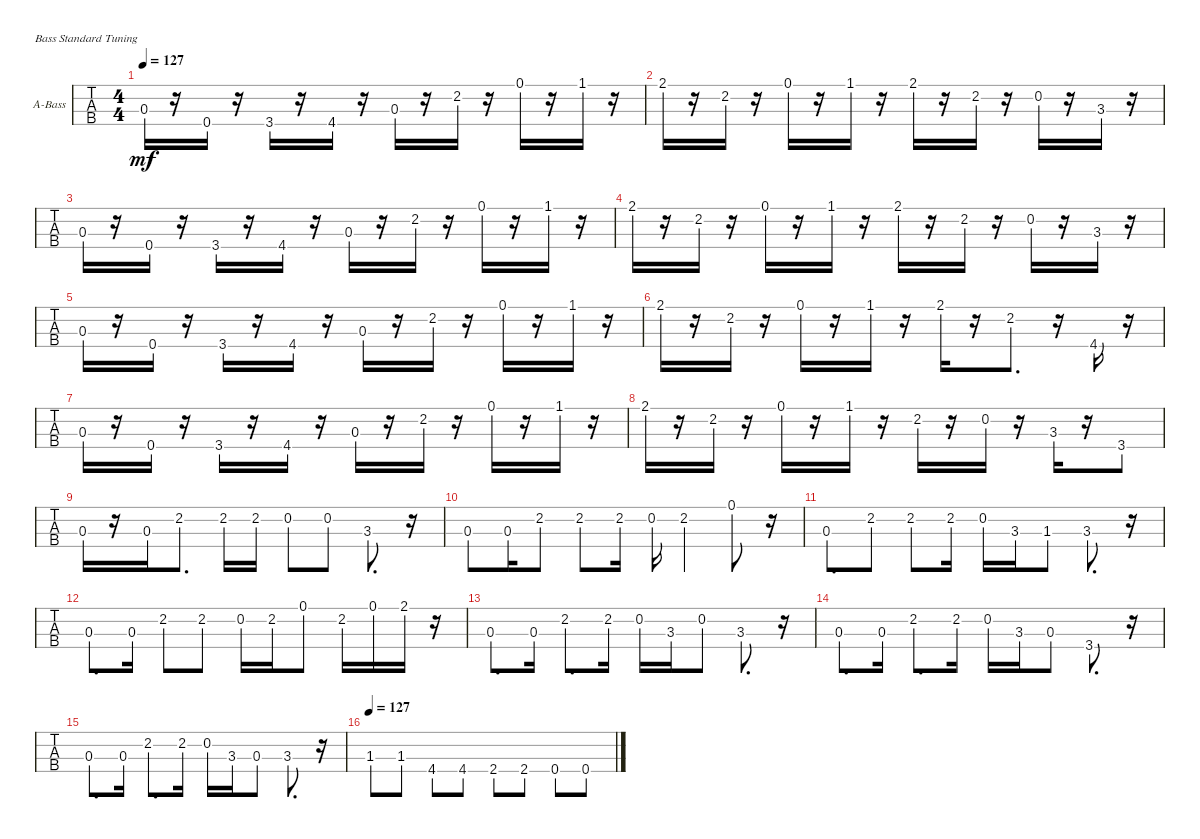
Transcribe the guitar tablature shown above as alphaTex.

\bracketExtendMode groupsimilarinstruments
\firstSystemTrackNameOrientation horizontal
\otherSystemsTrackNameOrientation horizontal
\track ("Bass" "A-Bass") {instrument acousticbass}
\staff {tabs}
\tuning (G2 D2 A1 E1)
\ts (4 4)
\tempo 127
\clef f4
\ks c
0.3.16{dy mf} r.16 0.4.16 r.16 3.4.16 r.16 4.4.16 r.16 0.3.16 r.16 2.2.16 r.16 0.1.16 r.16 1.1.16 r.16 |
2.1.16 r.16 2.2.16 r.16 0.1.16 r.16 1.1.16 r.16 2.1.16 r.16 2.2.16 r.16 0.2.16 r.16 3.3.16 r.16 |
0.3.16 r.16 0.4.16 r.16 3.4.16 r.16 4.4.16 r.16 0.3.16 r.16 2.2.16 r.16 0.1.16 r.16 1.1.16 r.16 |
2.1.16 r.16 2.2.16 r.16 0.1.16 r.16 1.1.16 r.16 2.1.16 r.16 2.2.16 r.16 0.2.16 r.16 3.3.16 r.16 |
0.3.16 r.16 0.4.16 r.16 3.4.16 r.16 4.4.16 r.16 0.3.16 r.16 2.2.16 r.16 0.1.16 r.16 1.1.16 r.16 |
2.1.16 r.16 2.2.16 r.16 0.1.16 r.16 1.1.16 r.16 2.1.16 r.16 2.2.8{d} r.16 4.4.16 r.16 |
0.3.16 r.16 0.4.16 r.16 3.4.16 r.16 4.4.16 r.16 0.3.16 r.16 2.2.16 r.16 0.1.16 r.16 1.1.16 r.16 |
2.1.16 r.16 2.2.16 r.16 0.1.16 r.16 1.1.16 r.16 2.2.16 r.16 0.2.16 r.16 3.3.16 r.16 3.4.8 |
0.3.16 r.16 0.3.16 2.2.8{d} 2.2.16 2.2.16 0.2.8 0.2.8 3.3.8{d} r.16 |
0.3.8 0.3.16 2.2.8 2.2.8 2.2.16 0.2.16 2.2.4 0.1.8 r.16 |
0.3.8{d} 2.2.8 2.2.8 2.2.16 0.2.16 3.3.16 1.3.8 3.3.8{d} r.16 |
0.3.8{d} 0.3.16 2.2.8 2.2.8 0.2.16 2.2.16 0.1.8 2.2.16 0.1.16 2.1.16 r.16 |
0.3.8{d} 0.3.16 2.2.8{d} 2.2.16 0.2.16 3.3.16 0.2.8 3.3.8{d} r.16 |
0.3.8{d} 0.3.16 2.2.8{d} 2.2.16 0.2.16 3.3.16 0.3.8 3.4.8{d} r.16 |
0.3.8{d} 0.3.16 2.2.8{d} 2.2.16 0.2.16 3.3.16 0.3.8 3.3.8{d} r.16 |
\tempo 127
1.3.8 1.3.8 4.4.8 4.4.8 2.4.8 2.4.8 0.4.8 0.4.8
